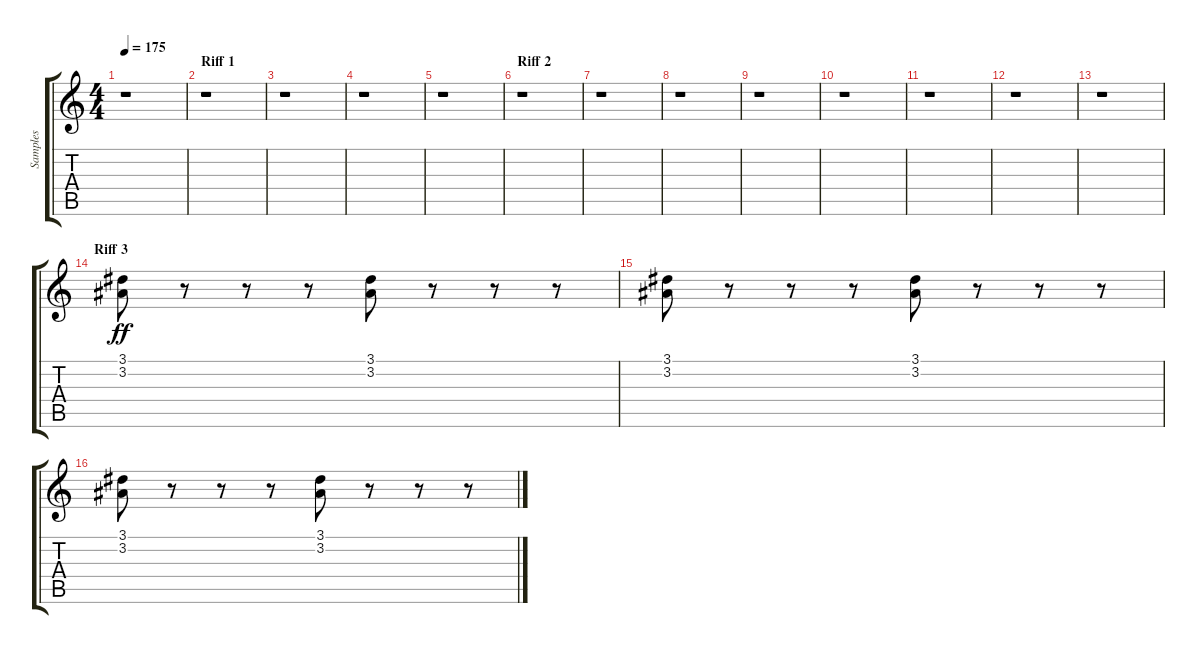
\track ("Samples" "Samples") {instrument stringensemble1}
\staff {score tabs}
\tuning (C5 G4 Eb4 Bb3 F3 C3) {hide}
\ts (4 4)
\tempo 175
\clef g2
\ks c
r.1{dy ff} |
\section ("" "Riff 1")
r.1 |
r.1 |
r.1 |
r.1 |
\section ("" "Riff 2")
r.1 |
r.1 |
r.1 |
r.1 |
r.1 |
r.1 |
r.1 |
r.1 |
\section ("" "Riff 3")
(3.1 3.2).8 r.8 r.8 r.8 (3.1 3.2).8 r.8 r.8 r.8 |
(3.1 3.2).8 r.8 r.8 r.8 (3.1 3.2).8 r.8 r.8 r.8 |
(3.1 3.2).8 r.8 r.8 r.8 (3.1 3.2).8 r.8 r.8 r.8
